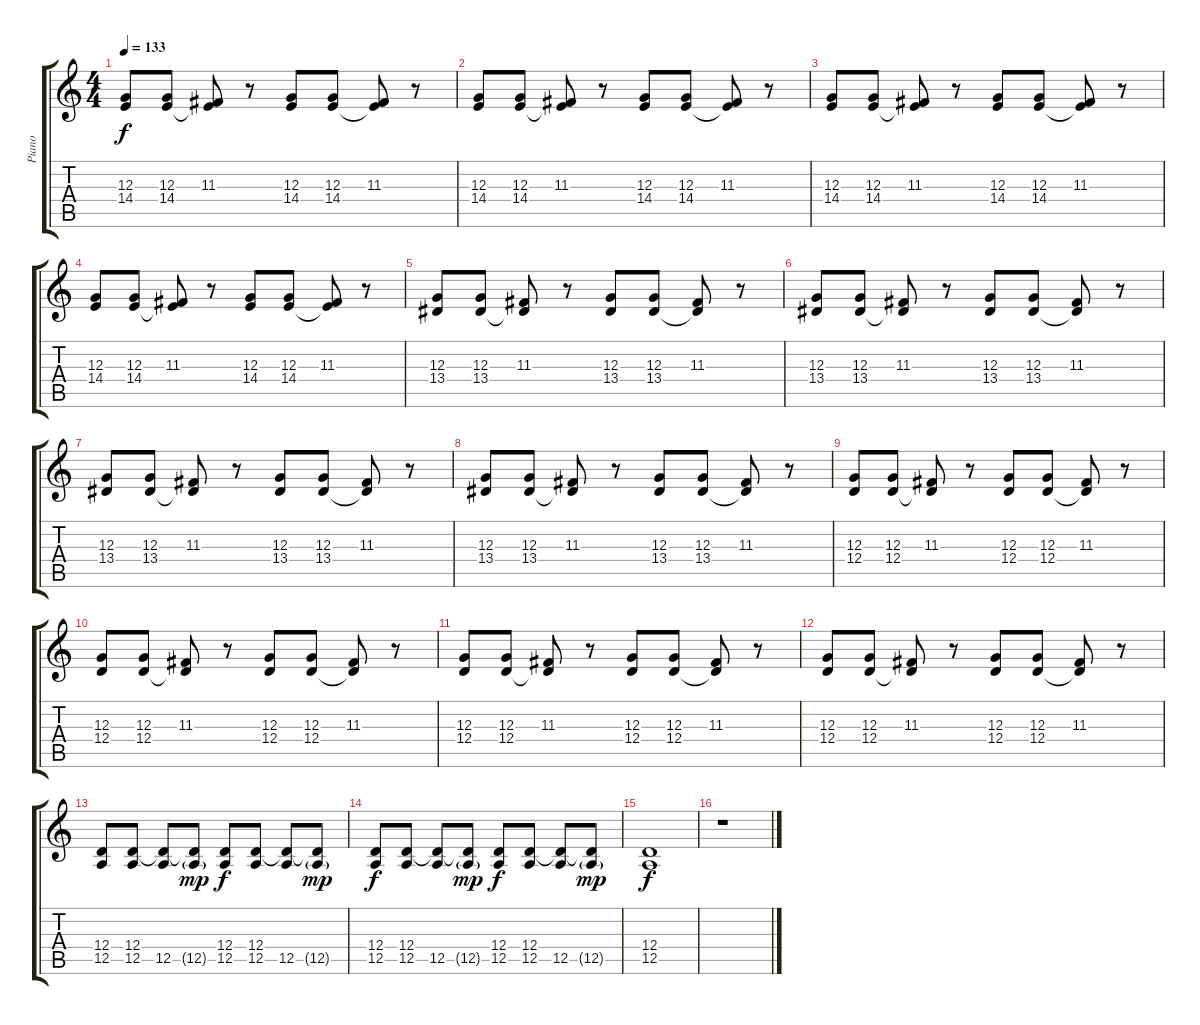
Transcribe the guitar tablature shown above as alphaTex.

\track ("Piano" "Piano") {instrument acousticgrandpiano}
\staff {score tabs}
\tuning (E4 B3 G3 D3 A2 E2) {hide}
\ts (4 4)
\tempo 133
\clef g2
\ks c
(12.3 14.4).8{dy f volume 9} (12.3 14.4).8 (11.3 14.4{t}).8 r.8 (12.3 14.4).8 (12.3 14.4).8 (11.3 14.4{t}).8 r.8 |
(12.3 14.4).8 (12.3 14.4).8 (11.3 14.4{t}).8 r.8 (12.3 14.4).8 (12.3 14.4).8 (11.3 14.4{t}).8 r.8 |
(12.3 14.4).8 (12.3 14.4).8 (11.3 14.4{t}).8 r.8 (12.3 14.4).8 (12.3 14.4).8 (11.3 14.4{t}).8 r.8 |
(12.3 14.4).8 (12.3 14.4).8 (11.3 14.4{t}).8 r.8 (12.3 14.4).8 (12.3 14.4).8 (11.3 14.4{t}).8 r.8 |
(12.3 13.4).8 (12.3 13.4).8 (11.3 13.4{t}).8 r.8 (12.3 13.4).8 (12.3 13.4).8 (11.3 13.4{t}).8 r.8 |
(12.3 13.4).8 (12.3 13.4).8 (11.3 13.4{t}).8 r.8 (12.3 13.4).8 (12.3 13.4).8 (11.3 13.4{t}).8 r.8 |
(12.3 13.4).8 (12.3 13.4).8 (11.3 13.4{t}).8 r.8 (12.3 13.4).8 (12.3 13.4).8 (11.3 13.4{t}).8 r.8 |
(12.3 13.4).8 (12.3 13.4).8 (11.3 13.4{t}).8 r.8 (12.3 13.4).8 (12.3 13.4).8 (11.3 13.4{t}).8 r.8 |
(12.3 12.4).8 (12.3 12.4).8 (11.3 12.4{t}).8 r.8 (12.3 12.4).8 (12.3 12.4).8 (11.3 12.4{t}).8 r.8 |
(12.3 12.4).8 (12.3 12.4).8 (11.3 12.4{t}).8 r.8 (12.3 12.4).8 (12.3 12.4).8 (11.3 12.4{t}).8 r.8 |
(12.3 12.4).8 (12.3 12.4).8 (11.3 12.4{t}).8 r.8 (12.3 12.4).8 (12.3 12.4).8 (11.3 12.4{t}).8 r.8 |
(12.3 12.4).8 (12.3 12.4).8 (11.3 12.4{t}).8 r.8 (12.3 12.4).8 (12.3 12.4).8 (11.3 12.4{t}).8 r.8 |
(12.4 12.5).8 (12.4 12.5).8 (12.4{t} 12.5).8 (12.4{t} 12.5{g}).8{dy mp} (12.4 12.5).8{dy f} (12.4 12.5).8 (12.4{t} 12.5).8 (12.4{t} 12.5{g}).8{dy mp} |
(12.4 12.5).8{dy f} (12.4 12.5).8 (12.4{t} 12.5).8 (12.4{t} 12.5{g}).8{dy mp} (12.4 12.5).8{dy f} (12.4 12.5).8 (12.4{t} 12.5).8 (12.4{t} 12.5{g}).8{dy mp} |
(12.4 12.5).1{dy f} |
r.1
